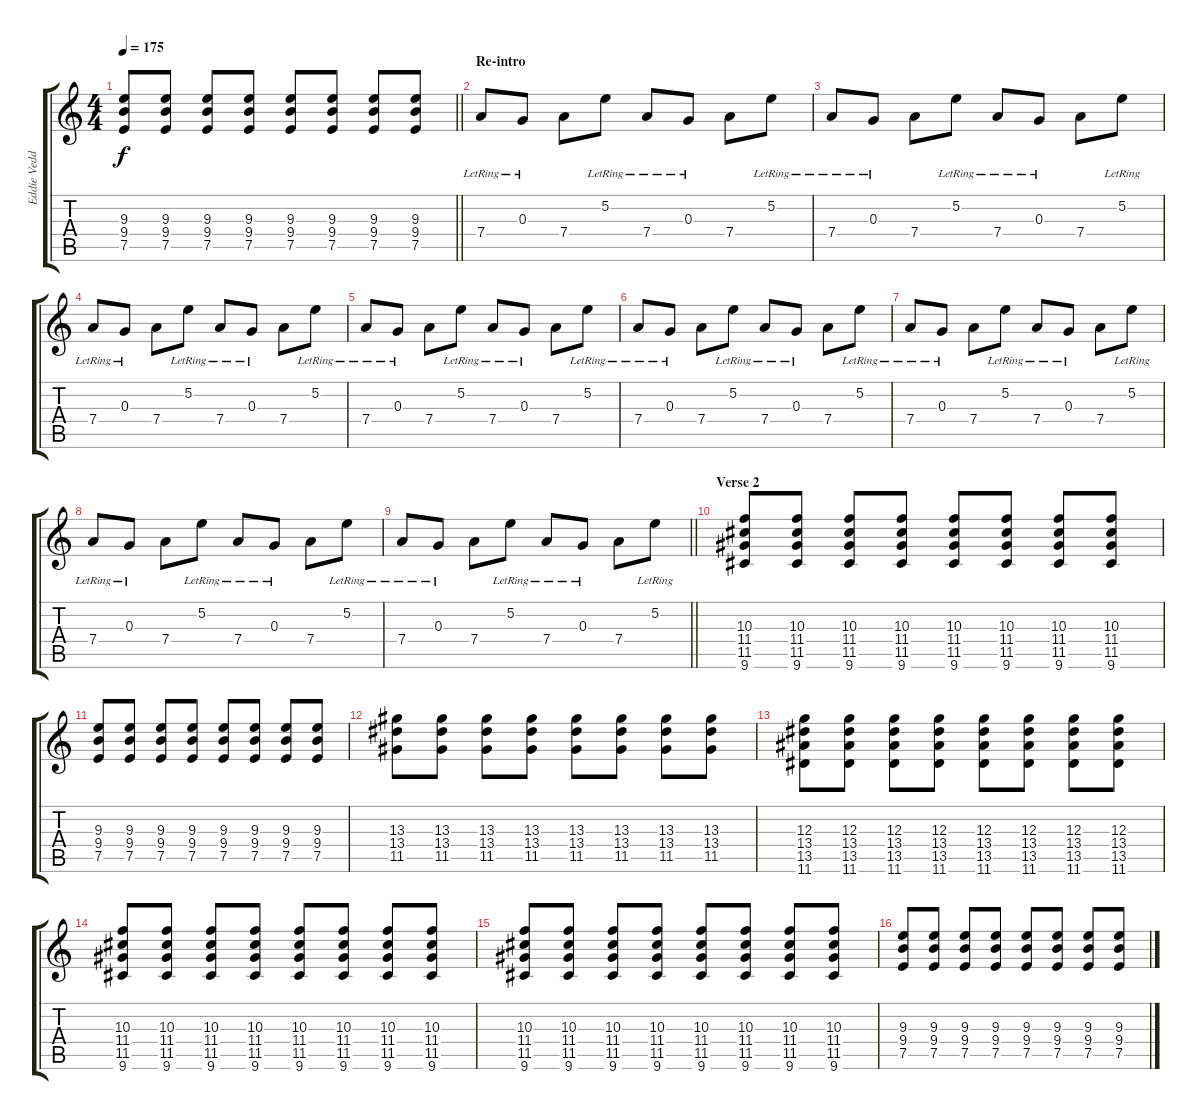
\track ("Eddie Vedder" "Eddie Vedd") {instrument distortionguitar}
\staff {score tabs}
\tuning (E4 B3 G3 D3 A2 E2) {hide}
\ts (4 4)
\tempo 175
\clef g2
\barLineRight lightlight
\ks c
(9.3 9.4 7.5).8{dy f} (9.3 9.4 7.5).8 (9.3 9.4 7.5).8 (9.3 9.4 7.5).8 (9.3 9.4 7.5).8 (9.3 9.4 7.5).8 (9.3 9.4 7.5).8 (9.3 9.4 7.5).8 |
\section ("" "Re-intro")
7.4{lr}.8 0.3{lr}.8 7.4.8 5.2{lr}.8 7.4{lr}.8 0.3{lr}.8 7.4.8 5.2{lr}.8 |
7.4{lr}.8 0.3{lr}.8 7.4.8 5.2{lr}.8 7.4{lr}.8 0.3{lr}.8 7.4.8 5.2{lr}.8 |
7.4{lr}.8 0.3{lr}.8 7.4.8 5.2{lr}.8 7.4{lr}.8 0.3{lr}.8 7.4.8 5.2{lr}.8 |
7.4{lr}.8 0.3{lr}.8 7.4.8 5.2{lr}.8 7.4{lr}.8 0.3{lr}.8 7.4.8 5.2{lr}.8 |
7.4{lr}.8 0.3{lr}.8 7.4.8 5.2{lr}.8 7.4{lr}.8 0.3{lr}.8 7.4.8 5.2{lr}.8 |
7.4{lr}.8 0.3{lr}.8 7.4.8 5.2{lr}.8 7.4{lr}.8 0.3{lr}.8 7.4.8 5.2{lr}.8 |
7.4{lr}.8 0.3{lr}.8 7.4.8 5.2{lr}.8 7.4{lr}.8 0.3{lr}.8 7.4.8 5.2{lr}.8 |
\barLineRight lightlight
7.4{lr}.8 0.3{lr}.8 7.4.8 5.2{lr}.8 7.4{lr}.8 0.3{lr}.8 7.4.8 5.2{lr}.8 |
\section ("" "Verse 2")
(10.3 11.4 11.5 9.6).8 (10.3 11.4 11.5 9.6).8 (10.3 11.4 11.5 9.6).8 (10.3 11.4 11.5 9.6).8 (10.3 11.4 11.5 9.6).8 (10.3 11.4 11.5 9.6).8 (10.3 11.4 11.5 9.6).8 (10.3 11.4 11.5 9.6).8 |
(9.3 9.4 7.5).8 (9.3 9.4 7.5).8 (9.3 9.4 7.5).8 (9.3 9.4 7.5).8 (9.3 9.4 7.5).8 (9.3 9.4 7.5).8 (9.3 9.4 7.5).8 (9.3 9.4 7.5).8 |
(13.3 13.4 11.5).8 (13.3 13.4 11.5).8 (13.3 13.4 11.5).8 (13.3 13.4 11.5).8 (13.3 13.4 11.5).8 (13.3 13.4 11.5).8 (13.3 13.4 11.5).8 (13.3 13.4 11.5).8 |
(12.3 13.4 13.5 11.6).8 (12.3 13.4 13.5 11.6).8 (12.3 13.4 13.5 11.6).8 (12.3 13.4 13.5 11.6).8 (12.3 13.4 13.5 11.6).8 (12.3 13.4 13.5 11.6).8 (12.3 13.4 13.5 11.6).8 (12.3 13.4 13.5 11.6).8 |
(10.3 11.4 11.5 9.6).8 (10.3 11.4 11.5 9.6).8 (10.3 11.4 11.5 9.6).8 (10.3 11.4 11.5 9.6).8 (10.3 11.4 11.5 9.6).8 (10.3 11.4 11.5 9.6).8 (10.3 11.4 11.5 9.6).8 (10.3 11.4 11.5 9.6).8 |
(10.3 11.4 11.5 9.6).8 (10.3 11.4 11.5 9.6).8 (10.3 11.4 11.5 9.6).8 (10.3 11.4 11.5 9.6).8 (10.3 11.4 11.5 9.6).8 (10.3 11.4 11.5 9.6).8 (10.3 11.4 11.5 9.6).8 (10.3 11.4 11.5 9.6).8 |
(9.3 9.4 7.5).8 (9.3 9.4 7.5).8 (9.3 9.4 7.5).8 (9.3 9.4 7.5).8 (9.3 9.4 7.5).8 (9.3 9.4 7.5).8 (9.3 9.4 7.5).8 (9.3 9.4 7.5).8
